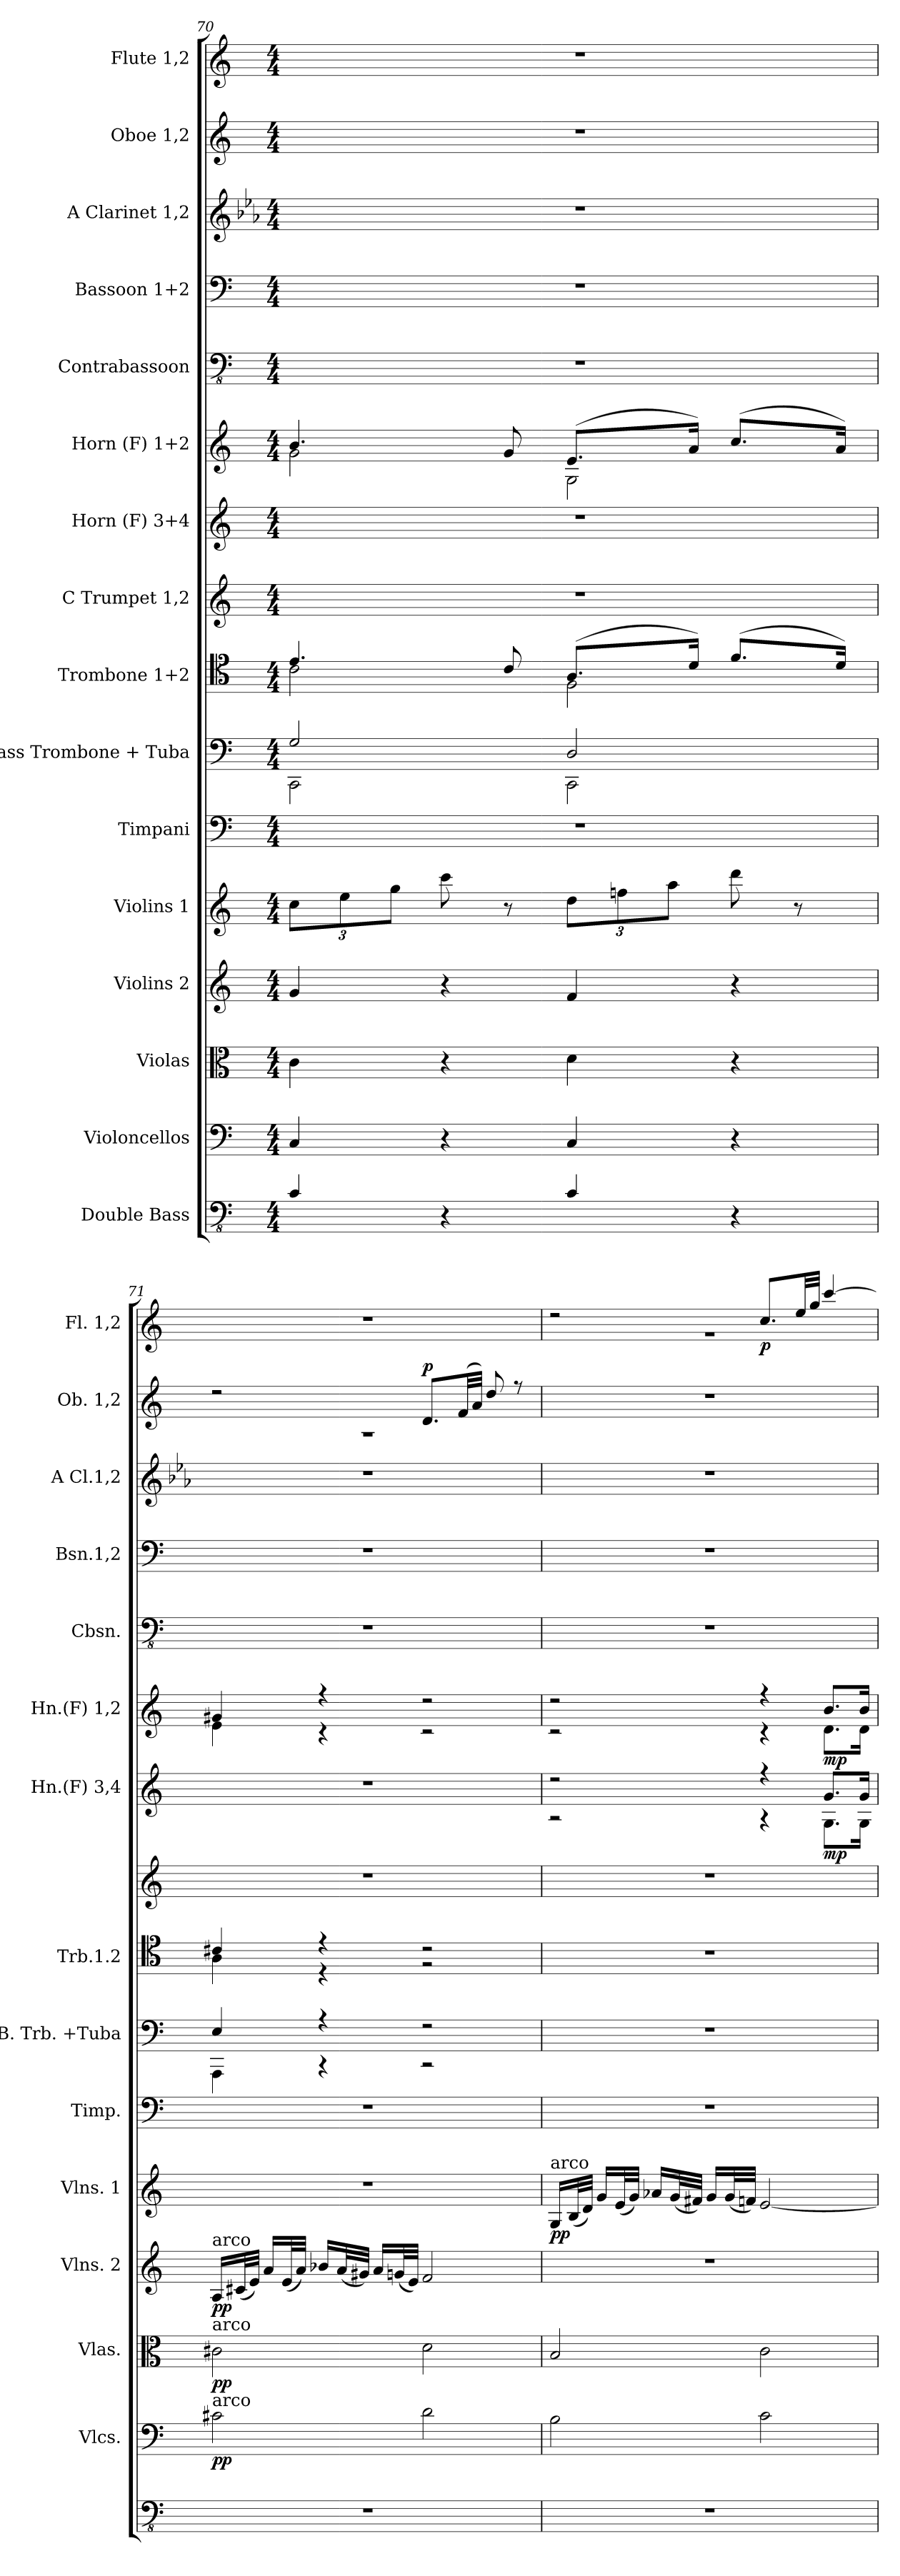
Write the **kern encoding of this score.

**kern	**kern	**dynam	**kern	**dynam	**kern	**dynam	**kern	**dynam	**kern	**kern	**kern	**kern	**kern	**dynam	**kern	**dynam	**kern	**kern	**kern	**kern	**dynam	**kern	**dynam
*part16	*part15	*part15	*part14	*part14	*part13	*part13	*part12	*part12	*part11	*part10	*part9	*part8	*part7	*part7	*part6	*part6	*part5	*part4	*part3	*part2	*part2	*part1	*part1
*staff16	*staff15	*staff15	*staff14	*staff14	*staff13	*staff13	*staff12	*staff12	*staff11	*staff10	*staff9	*staff8	*staff7	*staff7	*staff6	*staff6	*staff5	*staff4	*staff3	*staff2	*staff2	*staff1	*staff1
*I"Double Bass	*I"Violoncellos	*	*I"Violas	*	*I"Violins 2	*	*I"Violins 1	*	*I"Timpani	*I"Bass Trombone  + Tuba	*I"Trombone 1+2	*I"C Trumpet 1,2	*I"Horn (F) 3+4	*	*I"Horn (F) 1+2	*	*I"Contrabassoon	*I"Bassoon 1+2	*I"A Clarinet 1,2	*I"Oboe 1,2	*	*I"Flute 1,2	*
*	*I'Vlcs.	*	*I'Vlas.	*	*I'Vlns. 2	*	*I'Vlns. 1	*	*I'Timp.	*I'B. Trb. +Tuba	*I'Trb.1.2	*	*I'Hn.(F) 3,4	*	*I'Hn.(F) 1,2	*	*I'Cbsn.	*I'Bsn.1,2	*I'A Cl.1,2	*I'Ob. 1,2	*	*I'Fl. 1,2	*
*clefFv4	*clefF4	*	*clefC3	*	*clefG2	*	*clefG2	*	*clefF4	*clefF4	*clefC4	*clefG2	*clefG2	*	*clefG2	*	*clefFv4	*clefF4	*clefG2	*clefG2	*	*clefG2	*
*ITrd7c12	*	*	*	*	*	*	*	*	*	*	*	*	*ITrd4c7	*	*ITrd4c7	*	*	*	*ITrd2c3	*	*	*	*
*k[]	*k[]	*	*k[]	*	*k[]	*	*k[]	*	*k[]	*k[]	*k[]	*k[]	*k[b-]	*	*k[b-]	*	*k[]	*k[]	*k[]	*k[]	*	*k[]	*
*M4/4	*M4/4	*	*M4/4	*	*M4/4	*	*M4/4	*	*M4/4	*M4/4	*M4/4	*M4/4	*M4/4	*	*M4/4	*	*M4/4	*M4/4	*M4/4	*M4/4	*	*M4/4	*
*	*	*	*	*	*	*	*Xbrackettup	*	*	*	*	*	*	*	*	*	*	*	*	*	*	*	*
=70	=70	=70	=70	=70	=70	=70	=70	=70	=70	=70	=70	=70	=70	=70	=70	=70	=70	=70	=70	=70	=70	=70	=70
*	*	*	*	*	*	*	*	*	*	*^	*^	*	*	*	*^	*	*	*	*	*	*	*	*
4CC/	4C/	.	4c\	.	4g/	.	12cc\L	.	1r	2G/	2CC\	4.e/	2c\	1r	1r	.	4.e/	2c\	.	1r	1r	1r	1r	.	1r	.
.	.	.	.	.	.	.	12ee\	.	.	.	.	.	.	.	.	.	.	.	.	.	.	.	.	.	.	.
.	.	.	.	.	.	.	12gg\J	.	.	.	.	.	.	.	.	.	.	.	.	.	.	.	.	.	.	.
4r	4r	.	4r	.	4r	.	8ccc\	.	.	.	.	.	.	.	.	.	.	.	.	.	.	.	.	.	.	.
.	.	.	.	.	.	.	8r	.	.	.	.	8c/	.	.	.	.	8c/	.	.	.	.	.	.	.	.	.
4CC/	4C/	.	4d\	.	4f/	.	12dd\L	.	.	2D/	2CC\	(8.A/L	2F\	.	.	.	(8.A/L	2C\	.	.	.	.	.	.	.	.
.	.	.	.	.	.	.	12ffn\	.	.	.	.	.	.	.	.	.	.	.	.	.	.	.	.	.	.	.
.	.	.	.	.	.	.	12aa\J	.	.	.	.	.	.	.	.	.	.	.	.	.	.	.	.	.	.	.
.	.	.	.	.	.	.	.	.	.	.	.	16d/Jk)	.	.	.	.	16d/Jk)	.	.	.	.	.	.	.	.	.
4r	4r	.	4r	.	4r	.	8ddd\	.	.	.	.	(8.f/L	.	.	.	.	(8.f/L	.	.	.	.	.	.	.	.	.
.	.	.	.	.	.	.	8r	.	.	.	.	.	.	.	.	.	.	.	.	.	.	.	.	.	.	.
.	.	.	.	.	.	.	.	.	.	.	.	16d/Jk)	.	.	.	.	16d/Jk)	.	.	.	.	.	.	.	.	.
!!LO:PB:g=z
=71	=71	=71	=71	=71	=71	=71	=71	=71	=71	=71	=71	=71	=71	=71	=71	=71	=71	=71	=71	=71	=71	=71	=71	=71	=71	=71
*	*	*	*	*	*	*	*	*	*	*	*	*	*	*	*	*	*	*	*	*	*	*	*^	*	*	*
!	!	!	!	!	!LO:TX:a:t=arco	!	!	!	!	!	!	!	!	!	!	!	!	!	!	!	!	!	!	!	!	!	!
!	!	!	!LO:TX:a:t=arco	!	!	!	!	!	!	!	!	!	!	!	!	!	!	!	!	!	!	!	!	!	!	!	!
!	!LO:TX:a:t=arco	!	!	!	!	!	!	!	!	!	!	!	!	!	!	!	!	!	!	!	!	!	!	!	!	!	!
!	!	!LO:DY:b	!	!LO:DY:b	!	!LO:DY:b	!	!	!	!	!	!	!	!	!	!	!	!	!	!	!	!	!	!	!	!	!
1r	2c#X\	pp	2c#X\	pp	16A/LL	pp	1r	.	1r	4E/	4AAA\	4c#X/	4A\	1r	1r	.	4c#X/	4A\	.	1r	1r	1r	2r	1r	.	1r	.
.	.	.	.	.	(32c#X/L	.	.	.	.	.	.	.	.	.	.	.	.	.	.	.	.	.	.	.	.	.	.
.	.	.	.	.	32e/JJJ)	.	.	.	.	.	.	.	.	.	.	.	.	.	.	.	.	.	.	.	.	.	.
.	.	.	.	.	16a/LL	.	.	.	.	.	.	.	.	.	.	.	.	.	.	.	.	.	.	.	.	.	.
.	.	.	.	.	(32e/L	.	.	.	.	.	.	.	.	.	.	.	.	.	.	.	.	.	.	.	.	.	.
.	.	.	.	.	32a/JJJ)	.	.	.	.	.	.	.	.	.	.	.	.	.	.	.	.	.	.	.	.	.	.
.	.	.	.	.	16b-X/LL	.	.	.	.	4r	4r	4r	4r	.	.	.	4r	4r	.	.	.	.	.	.	.	.	.
.	.	.	.	.	(32a/L	.	.	.	.	.	.	.	.	.	.	.	.	.	.	.	.	.	.	.	.	.	.
.	.	.	.	.	32g#X/JJJ)	.	.	.	.	.	.	.	.	.	.	.	.	.	.	.	.	.	.	.	.	.	.
.	.	.	.	.	16a/LL	.	.	.	.	.	.	.	.	.	.	.	.	.	.	.	.	.	.	.	.	.	.
.	.	.	.	.	(32gn/L	.	.	.	.	.	.	.	.	.	.	.	.	.	.	.	.	.	.	.	.	.	.
.	.	.	.	.	32e/JJJ)	.	.	.	.	.	.	.	.	.	.	.	.	.	.	.	.	.	.	.	.	.	.
!	!	!	!	!	!	!	!	!	!	!	!	!	!	!	!	!	!	!	!	!	!	!	!	!	!LO:DY:a	!	!
.	2d\	.	2d\	.	2f/	.	.	.	.	2r	2r	2r	2r	.	.	.	2r	2r	.	.	.	.	8.d/L	.	p	.	.
.	.	.	.	.	.	.	.	.	.	.	.	.	.	.	.	.	.	.	.	.	.	.	(32f/LL	.	.	.	.
.	.	.	.	.	.	.	.	.	.	.	.	.	.	.	.	.	.	.	.	.	.	.	32a/JJJ)	.	.	.	.
.	.	.	.	.	.	.	.	.	.	.	.	.	.	.	.	.	.	.	.	.	.	.	8dd/	.	.	.	.
.	.	.	.	.	.	.	.	.	.	.	.	.	.	.	.	.	.	.	.	.	.	.	8r	.	.	.	.
*	*	*	*	*	*	*	*	*	*	*v	*v	*	*	*	*	*	*	*	*	*	*	*	*v	*v	*	*	*
*	*	*	*	*	*	*	*	*	*	*	*v	*v	*	*	*	*	*	*	*	*	*	*	*	*	*
=72	=72	=72	=72	=72	=72	=72	=72	=72	=72	=72	=72	=72	=72	=72	=72	=72	=72	=72	=72	=72	=72	=72	=72	=72
*	*	*	*	*	*	*	*	*	*	*	*	*	*^	*	*	*	*	*	*	*	*	*	*^	*
!	!	!	!	!	!	!	!LO:TX:a:t=arco	!	!	!	!	!	!	!	!	!	!	!	!	!	!	!	!	!	!	!
!	!	!	!	!	!	!	!	!LO:DY:b	!	!	!	!	!	!	!	!	!	!	!	!	!	!	!	!	!	!
1r	2B\	.	2B/	.	1r	.	16G/LL	pp	1r	1r	1r	1r	2r	2r	.	2r	2r	.	1r	1r	1r	1r	.	2r	1r	.
.	.	.	.	.	.	.	(32B/L	.	.	.	.	.	.	.	.	.	.	.	.	.	.	.	.	.	.	.
.	.	.	.	.	.	.	32d/JJJ)	.	.	.	.	.	.	.	.	.	.	.	.	.	.	.	.	.	.	.
.	.	.	.	.	.	.	16g/LL	.	.	.	.	.	.	.	.	.	.	.	.	.	.	.	.	.	.	.
.	.	.	.	.	.	.	(32e/L	.	.	.	.	.	.	.	.	.	.	.	.	.	.	.	.	.	.	.
.	.	.	.	.	.	.	32g/JJJ)	.	.	.	.	.	.	.	.	.	.	.	.	.	.	.	.	.	.	.
.	.	.	.	.	.	.	16a-X/LL	.	.	.	.	.	.	.	.	.	.	.	.	.	.	.	.	.	.	.
.	.	.	.	.	.	.	(32g/L	.	.	.	.	.	.	.	.	.	.	.	.	.	.	.	.	.	.	.
.	.	.	.	.	.	.	32f#X/JJJ)	.	.	.	.	.	.	.	.	.	.	.	.	.	.	.	.	.	.	.
.	.	.	.	.	.	.	16g/LL	.	.	.	.	.	.	.	.	.	.	.	.	.	.	.	.	.	.	.
.	.	.	.	.	.	.	(32g/L	.	.	.	.	.	.	.	.	.	.	.	.	.	.	.	.	.	.	.
.	.	.	.	.	.	.	32fn/JJJ)	.	.	.	.	.	.	.	.	.	.	.	.	.	.	.	.	.	.	.
!	!	!	!	!	!	!	!	!	!	!	!	!	!	!	!	!	!	!	!	!	!	!	!	!	!	!LO:DY:b
.	2c\	.	2c\	.	.	.	[2e/	.	.	.	.	.	4r	4r	.	4r	4r	.	.	.	.	.	.	8.cc/L	.	p
.	.	.	.	.	.	.	.	.	.	.	.	.	.	.	.	.	.	.	.	.	.	.	.	32ee/LL	.	.
.	.	.	.	.	.	.	.	.	.	.	.	.	.	.	.	.	.	.	.	.	.	.	.	32gg/JJJ	.	.
!	!	!	!	!	!	!	!	!	!	!	!	!	!	!	!LO:DY:b	!	!	!LO:DY:b	!	!	!	!	!	!	!	!
.	.	.	.	.	.	.	.	.	.	.	.	.	8.c/L	8.C\L	mp	8.e/L	8.G\L	mp	.	.	.	.	.	[4ccc/	.	.
.	.	.	.	.	.	.	.	.	.	.	.	.	16c/Jk	16C\Jk	.	16e/Jk	16G\Jk	.	.	.	.	.	.	.	.	.
*	*	*	*	*	*	*	*	*	*	*	*	*	*v	*v	*	*	*	*	*	*	*	*	*	*v	*v	*
*	*	*	*	*	*	*	*	*	*	*	*	*	*	*	*v	*v	*	*	*	*	*	*	*	*
=	=	=	=	=	=	=	=	=	=	=	=	=	=	=	=	=	=	=	=	=	=	=	=
*-	*-	*-	*-	*-	*-	*-	*-	*-	*-	*-	*-	*-	*-	*-	*-	*-	*-	*-	*-	*-	*-	*-	*-
